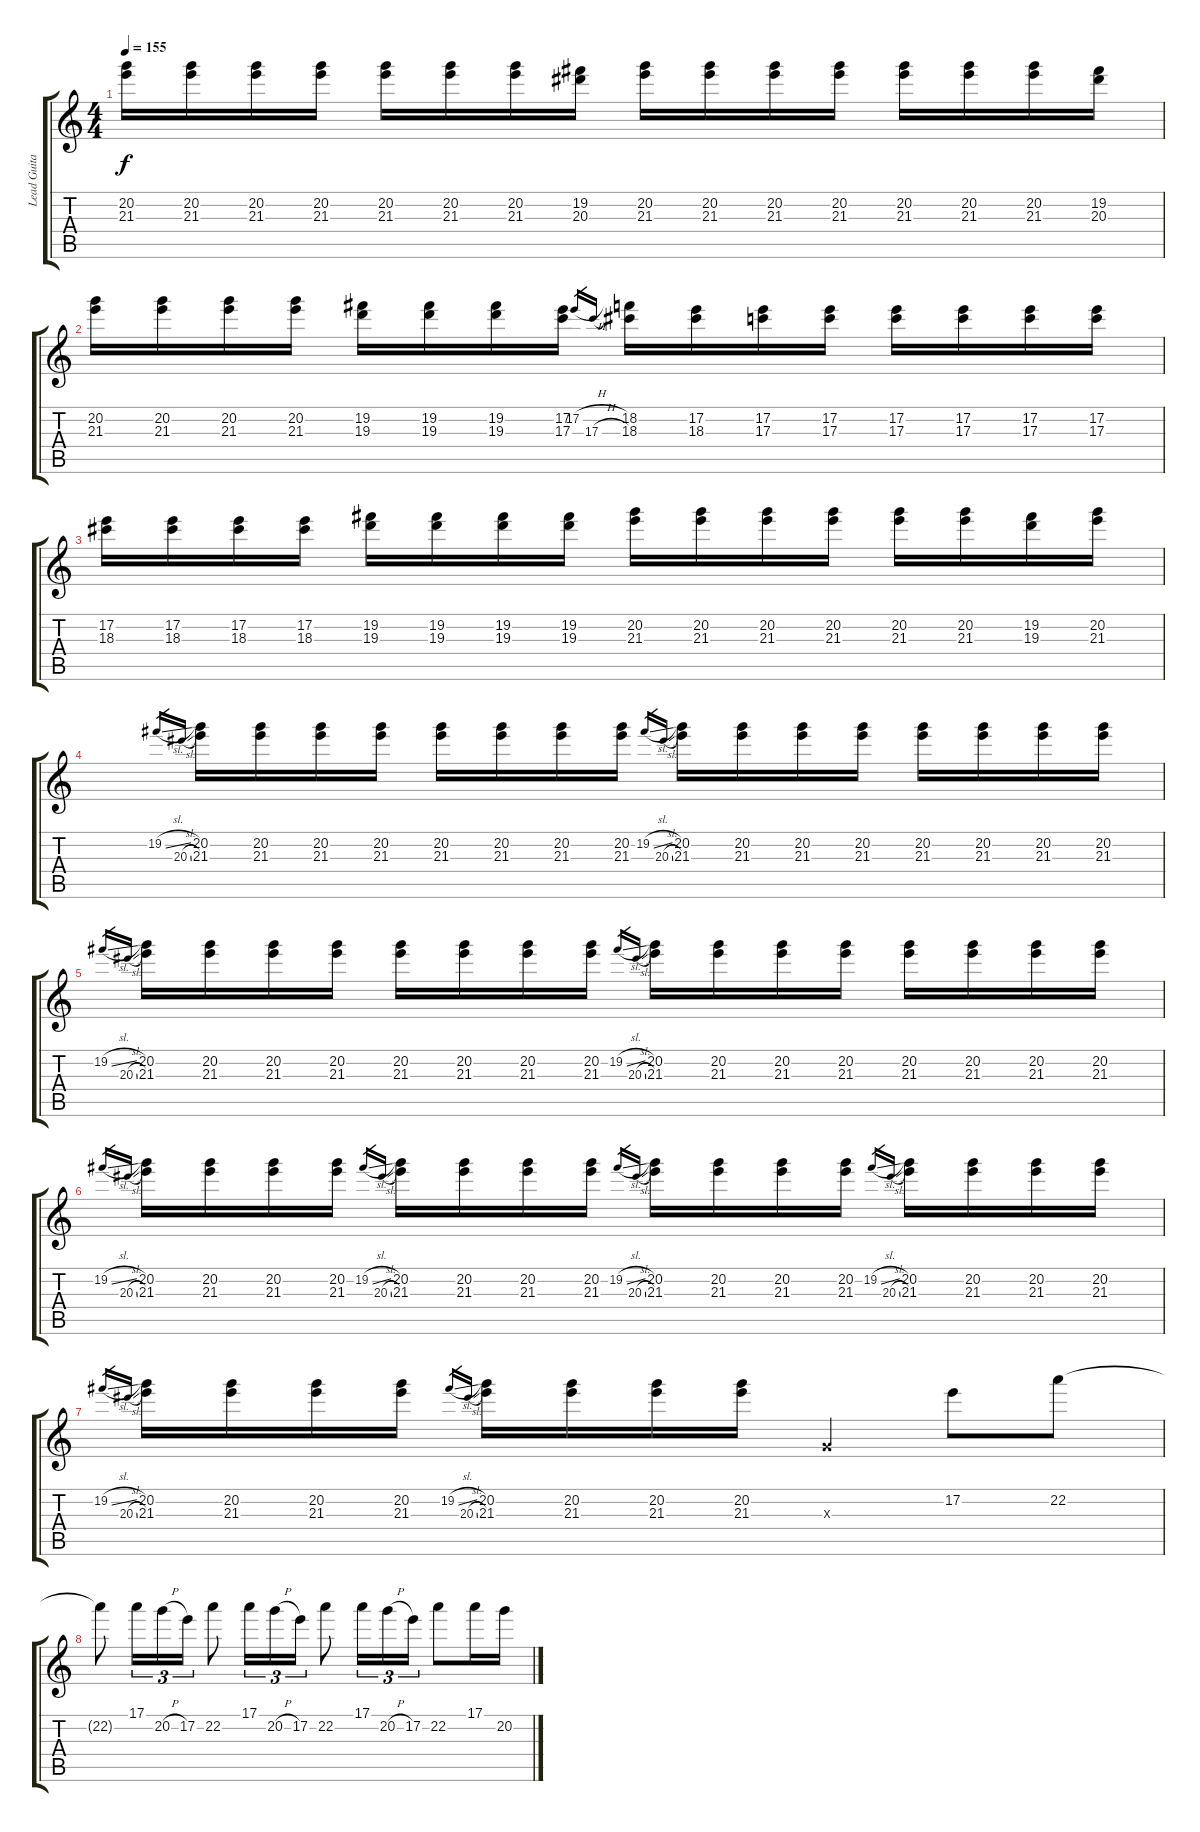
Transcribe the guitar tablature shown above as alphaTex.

\track ("Lead Guitar" "Lead Guita") {instrument distortionguitar}
\staff {score tabs}
\tuning (E4 B3 G3 D3 A2 E2) {hide}
\ts (4 4)
\tempo 155
\clef g2
\ks c
(20.2 21.3).16{dy f} (20.2 21.3).16 (20.2 21.3).16 (20.2 21.3).16 (20.2 21.3).16 (20.2 21.3).16 (20.2 21.3).16 (19.2 20.3).16 (20.2 21.3).16 (20.2 21.3).16 (20.2 21.3).16 (20.2 21.3).16 (20.2 21.3).16 (20.2 21.3).16 (20.2 21.3).16 (19.2 20.3).16 |
(20.2 21.3).16 (20.2 21.3).16 (20.2 21.3).16 (20.2 21.3).16 (19.2 19.3).16 (19.2 19.3).16 (19.2 19.3).16 (17.2 17.3).16 17.2{h}.16{gr} 17.3{h}.16{gr} (18.2 18.3).16 (17.2 18.3).16 (17.2 17.3).16 (17.2 17.3).16 (17.2 17.3).16 (17.2 17.3).16 (17.2 17.3).16 (17.2 17.3).16 |
(17.2 18.3).16 (17.2 18.3).16 (17.2 18.3).16 (17.2 18.3).16 (19.2 19.3).16 (19.2 19.3).16 (19.2 19.3).16 (19.2 19.3).16 (20.2 21.3).16 (20.2 21.3).16 (20.2 21.3).16 (20.2 21.3).16 (20.2 21.3).16 (20.2 21.3).16 (19.2 19.3).16 (20.2 21.3).16 |
19.2{sl}.16{gr} 20.3{sl}.16{gr} (20.2 21.3).16 (20.2 21.3).16 (20.2 21.3).16 (20.2 21.3).16 (20.2 21.3).16 (20.2 21.3).16 (20.2 21.3).16 (20.2 21.3).16 19.2{sl}.16{gr} 20.3{sl}.16{gr} (20.2 21.3).16 (20.2 21.3).16 (20.2 21.3).16 (20.2 21.3).16 (20.2 21.3).16 (20.2 21.3).16 (20.2 21.3).16 (20.2 21.3).16 |
19.2{sl}.16{gr} 20.3{sl}.16{gr} (20.2 21.3).16 (20.2 21.3).16 (20.2 21.3).16 (20.2 21.3).16 (20.2 21.3).16 (20.2 21.3).16 (20.2 21.3).16 (20.2 21.3).16 19.2{sl}.16{gr} 20.3{sl}.16{gr} (20.2 21.3).16 (20.2 21.3).16 (20.2 21.3).16 (20.2 21.3).16 (20.2 21.3).16 (20.2 21.3).16 (20.2 21.3).16 (20.2 21.3).16 |
19.2{sl}.16{gr} 20.3{sl}.16{gr} (20.2 21.3).16 (20.2 21.3).16 (20.2 21.3).16 (20.2 21.3).16 19.2{sl}.16{gr} 20.3{sl}.16{gr} (20.2 21.3).16 (20.2 21.3).16 (20.2 21.3).16 (20.2 21.3).16 19.2{sl}.16{gr} 20.3{sl}.16{gr} (20.2 21.3).16 (20.2 21.3).16 (20.2 21.3).16 (20.2 21.3).16 19.2{sl}.16{gr} 20.3{sl}.16{gr} (20.2 21.3).16 (20.2 21.3).16 (20.2 21.3).16 (20.2 21.3).16 |
19.2{sl}.16{gr} 20.3{sl}.16{gr} (20.2 21.3).16 (20.2 21.3).16 (20.2 21.3).16 (20.2 21.3).16 19.2{sl}.16{gr} 20.3{sl}.16{gr} (20.2 21.3).16 (20.2 21.3).16 (20.2 21.3).16 (20.2 21.3).16 0.3{x}.4 17.2.8 22.2.8 |
22.2{t}.8 17.1.16{tu (3 2)} 20.2{h}.16{tu (3 2)} 17.2.16{tu (3 2)} 22.2.8 17.1.16{tu (3 2)} 20.2{h}.16{tu (3 2)} 17.2.16{tu (3 2)} 22.2.8 17.1.16{tu (3 2)} 20.2{h}.16{tu (3 2)} 17.2.16{tu (3 2)} 22.2.8 17.1.16 20.2.16
